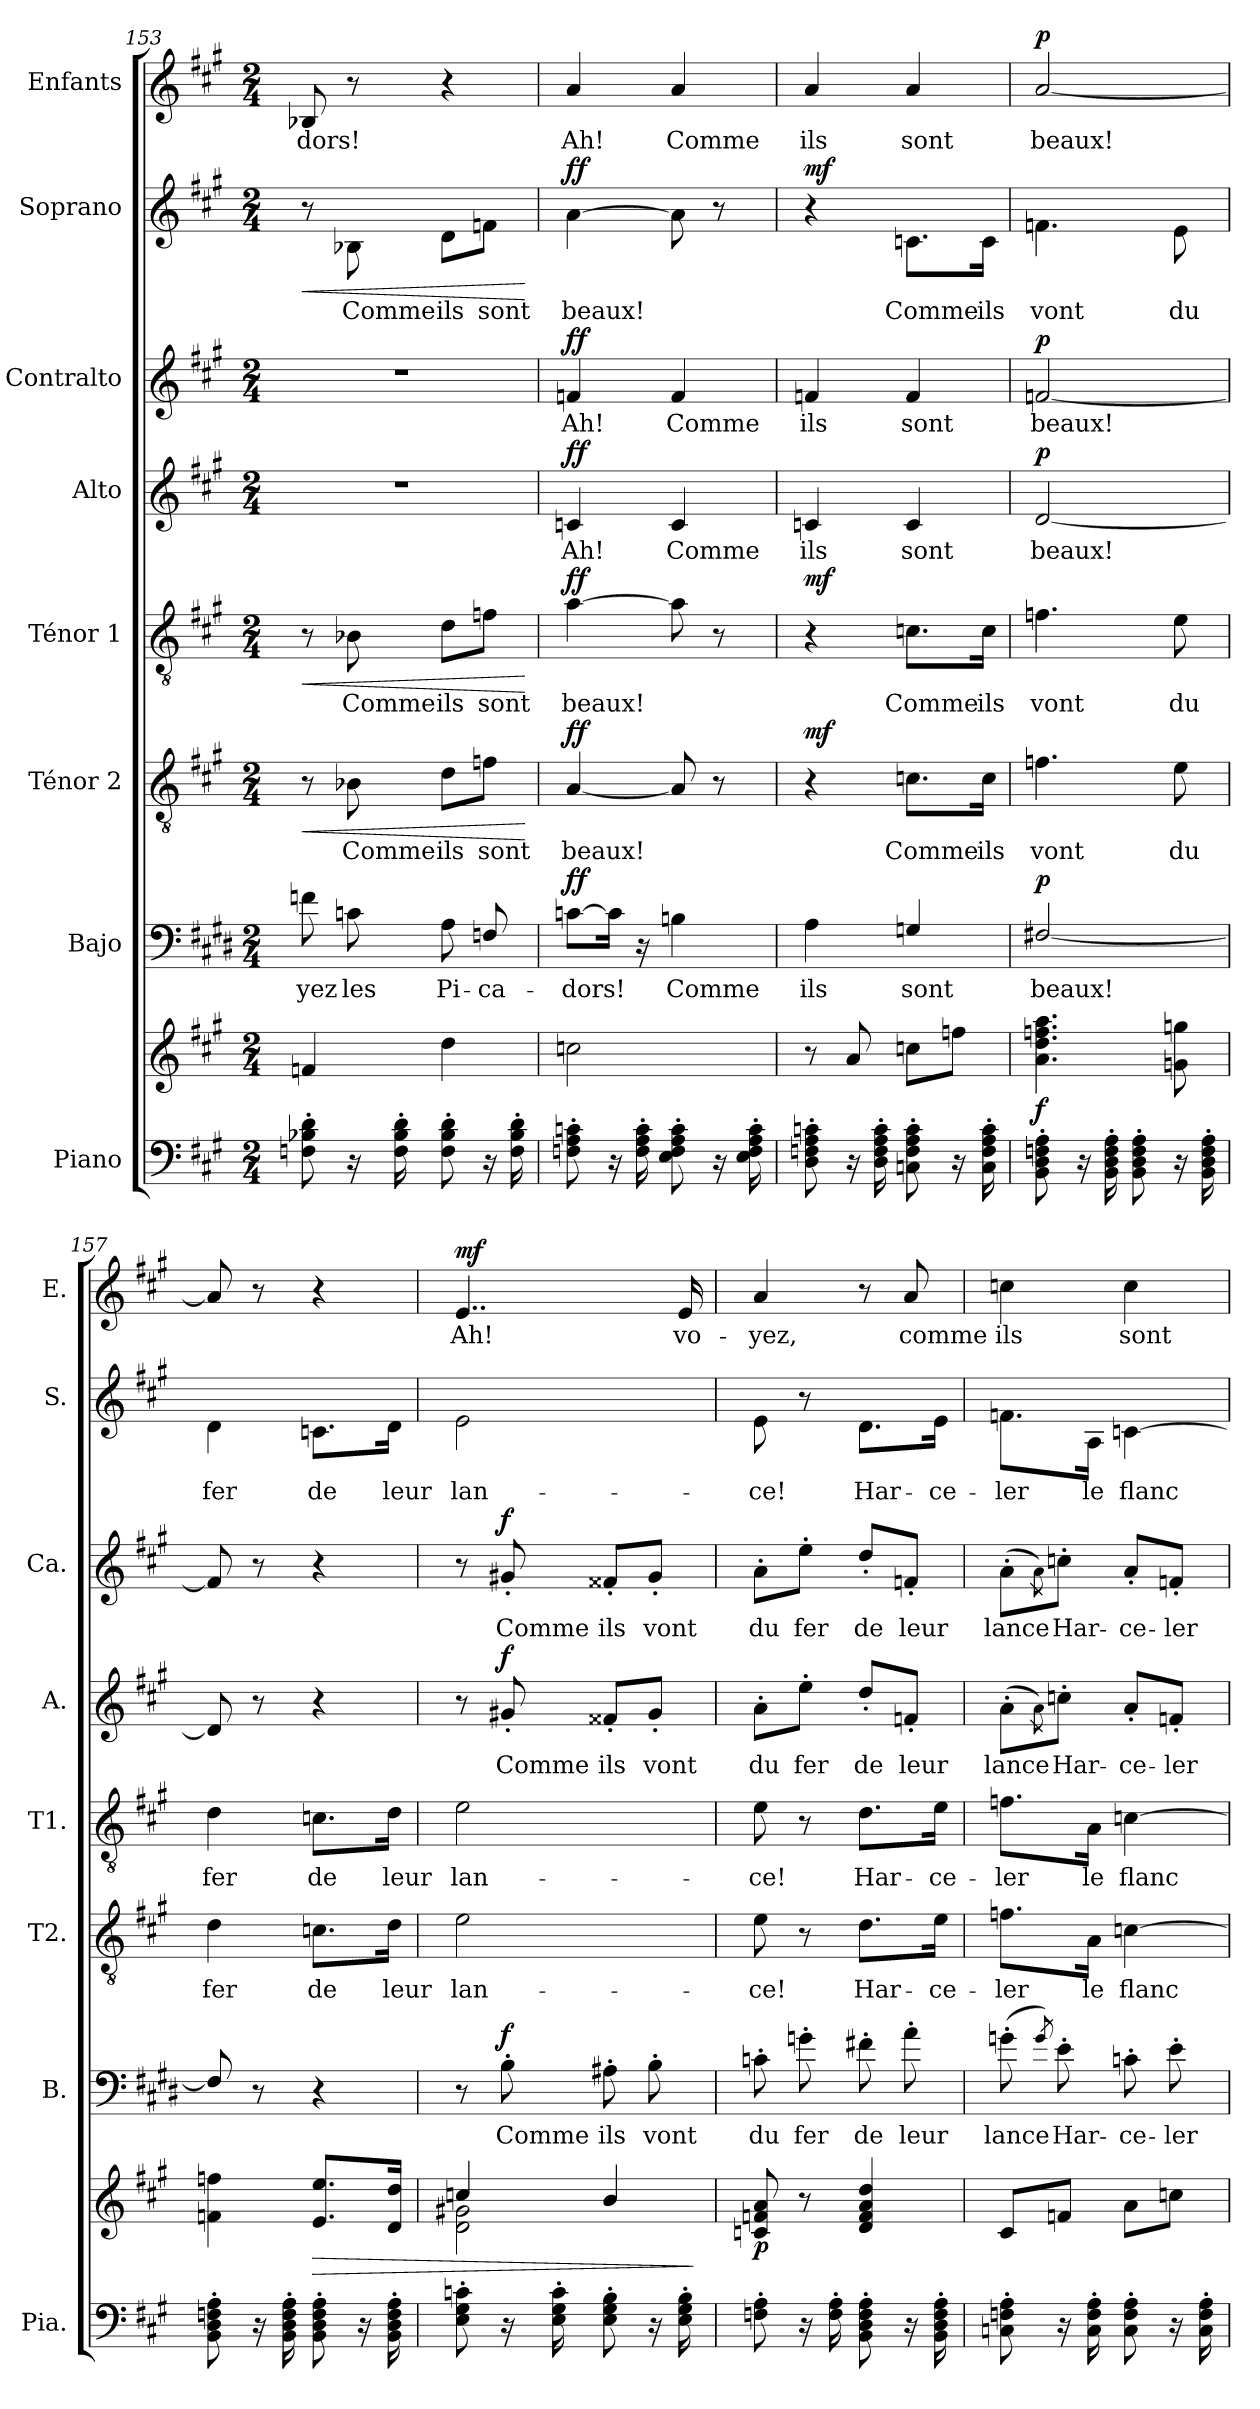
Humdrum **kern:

**kern	**kern	**dynam	**kern	**text	**dynam	**kern	**text	**dynam	**kern	**text	**dynam	**kern	**text	**dynam	**kern	**text	**dynam	**kern	**text	**dynam	**kern	**text	**dynam
*part8	*part8	*part8	*part7	*part7	*part7	*part6	*part6	*part6	*part5	*part5	*part5	*part4	*part4	*part4	*part3	*part3	*part3	*part2	*part2	*part2	*part1	*part1	*part1
*staff9	*staff8	*staff8/9	*staff7	*staff7	*staff7	*staff6	*staff6	*staff6	*staff5	*staff5	*staff5	*staff4	*staff4	*staff4	*staff3	*staff3	*staff3	*staff2	*staff2	*staff2	*staff1	*staff1	*staff1
*I"Piano	*	*	*I"Bajo	*	*	*I"Ténor 2	*	*	*I"Ténor 1	*	*	*I"Alto	*	*	*I"Contralto	*	*	*I"Soprano	*	*	*I"Enfants	*	*
*I'Pia.	*	*	*I'B.	*	*	*I'T2.	*	*	*I'T1.	*	*	*I'A.	*	*	*I'Ca.	*	*	*I'S.	*	*	*I'E.	*	*
*clefF4	*clefG2	*	*clefF4	*	*	*clefGv2	*	*	*clefGv2	*	*	*clefG2	*	*	*clefG2	*	*	*clefG2	*	*	*clefG2	*	*
*	*	*	*ITrd4c7	*	*	*	*	*	*	*	*	*	*	*	*	*	*	*ITrd-7c-12	*	*	*	*	*
*k[f#c#g#]	*k[f#c#g#]	*	*k[f#c#g#]	*	*	*k[f#c#g#]	*	*	*k[f#c#g#]	*	*	*k[f#c#g#]	*	*	*k[f#c#g#]	*	*	*k[f#c#g#]	*	*	*k[f#c#g#]	*	*
*M2/4	*M2/4	*	*M2/4	*	*	*M2/4	*	*	*M2/4	*	*	*M2/4	*	*	*M2/4	*	*	*M2/4	*	*	*M2/4	*	*
=153	=153	=153	=153	=153	=153	=153	=153	=153	=153	=153	=153	=153	=153	=153	=153	=153	=153	=153	=153	=153	=153	=153	=153
!	!	!	!	!	!	!	!	!LO:HP:b	!	!	!LO:HP:b	!	!	!	!	!	!	!	!	!LO:HP:b	!	!	!
8Fn\' 8B-X\' 8d\'	4fn/	.	8B-X\	-yez	.	8r	.	<	8r	.	<	2r	.	.	2r	.	.	8r	.	<	8B-X/	-dors!	.
16r	.	.	8Fn\	les	.	8B-X\	Comme	.	8B-X\	Comme	.	.	.	.	.	.	.	8b-X\	Comme	.	8r	.	.
16F\' 16B-\' 16d\'	.	.	.	.	.	.	.	.	.	.	.	.	.	.	.	.	.	.	.	.	.	.	.
8F\' 8B-\' 8d\'	4dd\	.	8D\	Pi-	.	8d\L	ils	.	8d\L	ils	.	.	.	.	.	.	.	8dd\L	ils	.	4r	.	.
16r	.	.	8BB-X/	-ca-	.	8fn\J	sont	.	8fn\J	sont	.	.	.	.	.	.	.	8ffn\J	sont	.	.	.	.
16F\' 16B-\' 16d\'	.	.	.	.	.	.	.	.	.	.	.	.	.	.	.	.	.	.	.	.	.	.	.
.	.	.	.	.	.	.	.	[	.	.	[	.	.	.	.	.	.	.	.	[	.	.	.
!!LO:PB:g=z
=154	=154	=154	=154	=154	=154	=154	=154	=154	=154	=154	=154	=154	=154	=154	=154	=154	=154	=154	=154	=154	=154	=154	=154
!	!	!	!	!	!LO:DY:a	!	!	!LO:DY:a	!	!	!LO:DY:a	!	!	!LO:DY:a	!	!	!LO:DY:a	!	!	!LO:DY:a	!	!	!
8Fn\' 8A\' 8cn\'	2ccn\	.	[8Fn\L	-dors!	ff	[4A/	beaux!	ff	[4a\	beaux!	ff	4cn/	Ah!	ff	4fn/	Ah!	ff	[4aa\	beaux!	ff	4a/	Ah!	.
16r	.	.	16F\Jk]	.	.	.	.	.	.	.	.	.	.	.	.	.	.	.	.	.	.	.	.
16F\' 16A\' 16c\'	.	.	16r	.	.	.	.	.	.	.	.	.	.	.	.	.	.	.	.	.	.	.	.
8E\' 8F\' 8A\' 8c\'	.	.	4En\	Comme	.	8A/]	.	.	8a\]	.	.	4c/	Comme	.	4f/	Comme	.	8aa\]	.	.	4a/	Comme	.
16r	.	.	.	.	.	8r	.	.	8r	.	.	.	.	.	.	.	.	8r	.	.	.	.	.
16E\' 16F\' 16A\' 16c\'	.	.	.	.	.	.	.	.	.	.	.	.	.	.	.	.	.	.	.	.	.	.	.
=155	=155	=155	=155	=155	=155	=155	=155	=155	=155	=155	=155	=155	=155	=155	=155	=155	=155	=155	=155	=155	=155	=155	=155
!	!	!	!	!	!	!	!	!LO:DY:a	!	!	!LO:DY:a	!	!	!	!	!	!	!	!	!LO:DY:a	!	!	!
8D\' 8Fn\' 8A\' 8cn\'	8r	.	4D\	ils	.	4r	.	mf	4r	.	mf	4cn/	ils	.	4fn/	ils	.	4r	.	mf	4a/	ils	.
16r	8a/	.	.	.	.	.	.	.	.	.	.	.	.	.	.	.	.	.	.	.	.	.	.
16D\' 16F\' 16A\' 16c\'	.	.	.	.	.	.	.	.	.	.	.	.	.	.	.	.	.	.	.	.	.	.	.
8Cn\' 8F\' 8A\' 8c\'	8ccn\L	.	4Cn/	sont	.	8.cn\L	Comme	.	8.cn\L	Comme	.	4c/	sont	.	4f/	sont	.	8.ccn\L	Comme	.	4a/	sont	.
16r	8ffn\J	.	.	.	.	.	.	.	.	.	.	.	.	.	.	.	.	.	.	.	.	.	.
16C\' 16F\' 16A\' 16c\'	.	.	.	.	.	16c\Jk	ils	.	16c\Jk	ils	.	.	.	.	.	.	.	16cc\Jk	ils	.	.	.	.
=156	=156	=156	=156	=156	=156	=156	=156	=156	=156	=156	=156	=156	=156	=156	=156	=156	=156	=156	=156	=156	=156	=156	=156
!	!	!LO:DY:b	!	!	!LO:DY:a	!	!	!	!	!	!	!	!	!LO:DY:a	!	!	!LO:DY:a	!	!	!	!	!	!LO:DY:a
8BB\' 8D\' 8Fn\' 8A\'	4.a\ 4.dd\ 4.ffn\ 4.aa\	f	[2BBn/	beaux!	p	4.fn\	vont	.	4.fn\	vont	.	[2d/	beaux!	p	[2fn/	beaux!	p	4.ffn\	vont	.	[2a/	beaux!	p
16r	.	.	.	.	.	.	.	.	.	.	.	.	.	.	.	.	.	.	.	.	.	.	.
16BB\' 16D\' 16F\' 16A\'	.	.	.	.	.	.	.	.	.	.	.	.	.	.	.	.	.	.	.	.	.	.	.
8BB\' 8D\' 8F\' 8A\'	.	.	.	.	.	.	.	.	.	.	.	.	.	.	.	.	.	.	.	.	.	.	.
16r	8gn\ 8ggn\	.	.	.	.	8e\	du	.	8e\	du	.	.	.	.	.	.	.	8ee\	du	.	.	.	.
16BB\' 16D\' 16F\' 16A\'	.	.	.	.	.	.	.	.	.	.	.	.	.	.	.	.	.	.	.	.	.	.	.
=157	=157	=157	=157	=157	=157	=157	=157	=157	=157	=157	=157	=157	=157	=157	=157	=157	=157	=157	=157	=157	=157	=157	=157
8BB\' 8D\' 8Fn\' 8A\'	4fn\ 4ffn\	.	8BB/]	.	.	4d\	fer	.	4d\	fer	.	8d/]	.	.	8f/]	.	.	4dd\	fer	.	8a/]	.	.
16r	.	.	8r	.	.	.	.	.	.	.	.	8r	.	.	8r	.	.	.	.	.	8r	.	.
16BB\' 16D\' 16F\' 16A\'	.	.	.	.	.	.	.	.	.	.	.	.	.	.	.	.	.	.	.	.	.	.	.
!	!	!LO:HP:b	!	!	!	!	!	!	!	!	!	!	!	!	!	!	!	!	!	!	!	!	!
8BB\' 8D\' 8F\' 8A\'	8.e/ 8.ee/L	>	4r	.	.	8.cn\L	de	.	8.cn\L	de	.	4r	.	.	4r	.	.	8.ccn\L	de	.	4r	.	.
16r	.	.	.	.	.	.	.	.	.	.	.	.	.	.	.	.	.	.	.	.	.	.	.
16BB\' 16D\' 16F\' 16A\'	16d/ 16dd/Jk	.	.	.	.	16d\Jk	leur	.	16d\Jk	leur	.	.	.	.	.	.	.	16dd\Jk	leur	.	.	.	.
=158	=158	=158	=158	=158	=158	=158	=158	=158	=158	=158	=158	=158	=158	=158	=158	=158	=158	=158	=158	=158	=158	=158	=158
*	*^	*	*	*	*	*	*	*	*	*	*	*	*	*	*	*	*	*	*	*	*	*	*
!	!	!	!	!	!	!	!	!	!	!	!	!	!	!	!	!	!	!	!	!	!	!	!	!LO:DY:a
8E\' 8G#\' 8cn\'	4ccn/	2d\ 2g#X\	.	8r	.	.	2e\	lan-	.	2e\	lan-	.	8r	.	.	8r	.	.	2ee\	lan-	.	4..e/	Ah!	mf
!	!	!	!	!	!	!LO:DY:a	!	!	!	!	!	!	!	!	!LO:DY:a	!	!	!LO:DY:a	!	!	!	!	!	!
16r	.	.	.	8E'\	Comme	f	.	.	.	.	.	.	8g#X'/	Comme	f	8g#X'/	Comme	f	.	.	.	.	.	.
16E\' 16G#\' 16c\'	.	.	.	.	.	.	.	.	.	.	.	.	.	.	.	.	.	.	.	.	.	.	.	.
8E\' 8G#\' 8B\'	4b/	.	.	8D#X'\	ils	.	.	.	.	.	.	.	8f##X'/L	ils	.	8f##X'/L	ils	.	.	.	.	.	.	.
16r	.	.	.	8E'\	vont	.	.	.	.	.	.	.	8g#'/J	vont	.	8g#'/J	vont	.	.	.	.	.	.	.
16E\' 16G#\' 16B\'	.	.	.	.	.	.	.	.	.	.	.	.	.	.	.	.	.	.	.	.	.	16e/	vo-	.
*	*v	*v	*	*	*	*	*	*	*	*	*	*	*	*	*	*	*	*	*	*	*	*	*	*
.	.	]	.	.	.	.	.	.	.	.	.	.	.	.	.	.	.	.	.	.	.	.	.
!!LO:PB:g=z
=159	=159	=159	=159	=159	=159	=159	=159	=159	=159	=159	=159	=159	=159	=159	=159	=159	=159	=159	=159	=159	=159	=159	=159
!	!	!LO:DY:b	!	!	!	!	!	!	!	!	!	!	!	!	!	!	!	!	!	!	!	!	!
8Fn\' 8A\'	8cn/ 8fn/ 8a/	p	8Fn'\	du	.	8e\	-ce!	.	8e\	-ce!	.	8a'\L	du	.	8a'\L	du	.	8ee\	-ce!	.	4a/	-yez,	.
16r	8r	.	8cn'\	fer	.	8r	.	.	8r	.	.	8ee'\J	fer	.	8ee'\J	fer	.	8r	.	.	.	.	.
16F\' 16A\'	.	.	.	.	.	.	.	.	.	.	.	.	.	.	.	.	.	.	.	.	.	.	.
8BB\' 8D\' 8F\' 8A\'	4d/ 4f/ 4a/ 4dd/	.	8Bn'\	de	.	8.d\L	Har-	.	8.d\L	Har-	.	8dd'/L	de	.	8dd'/L	de	.	8.dd\L	Har-	.	8r	.	.
16r	.	.	8d'\	leur	.	.	.	.	.	.	.	8fn'/J	leur	.	8fn'/J	leur	.	.	.	.	8a/	comme	.
16BB\' 16D\' 16F\' 16A\'	.	.	.	.	.	16e\Jk	-ce-	.	16e\Jk	-ce-	.	.	.	.	.	.	.	16ee\Jk	-ce-	.	.	.	.
=160	=160	=160	=160	=160	=160	=160	=160	=160	=160	=160	=160	=160	=160	=160	=160	=160	=160	=160	=160	=160	=160	=160	=160
8Cn\' 8Fn\' 8A\'	8c#/L	.	(8cn'\	lance	.	8.fn\L	-ler	.	8.fn\L	-ler	.	(8a'\L	lance	.	(8a'\L	lance	.	8.ffn\L	-ler	.	4ccn\	ils	.
.	.	.	8qc/)	.	.	.	.	.	.	.	.	8qa\)	.	.	8qa\)	.	.	.	.	.	.	.	.
16r	8fn/J	.	8A'\	Har-	.	.	.	.	.	.	.	8ccn'\J	Har-	.	8ccn'\J	Har-	.	.	.	.	.	.	.
16C\' 16F\' 16A\'	.	.	.	.	.	16A\Jk	le	.	16A\Jk	le	.	.	.	.	.	.	.	16a\Jk	le	.	.	.	.
8C\' 8F\' 8A\'	8a\L	.	8Fn'\	-ce-	.	[4cn\	flanc	.	[4cn\	flanc	.	8a'/L	-ce-	.	8a'/L	-ce-	.	[4ccn\	flanc	.	4cc\	sont	.
16r	8ccn\J	.	8A'\	-ler	.	.	.	.	.	.	.	8fn'/J	-ler	.	8fn'/J	-ler	.	.	.	.	.	.	.
16C\' 16F\' 16A\'	.	.	.	.	.	.	.	.	.	.	.	.	.	.	.	.	.	.	.	.	.	.	.
=	=	=	=	=	=	=	=	=	=	=	=	=	=	=	=	=	=	=	=	=	=	=	=
*-	*-	*-	*-	*-	*-	*-	*-	*-	*-	*-	*-	*-	*-	*-	*-	*-	*-	*-	*-	*-	*-	*-	*-
